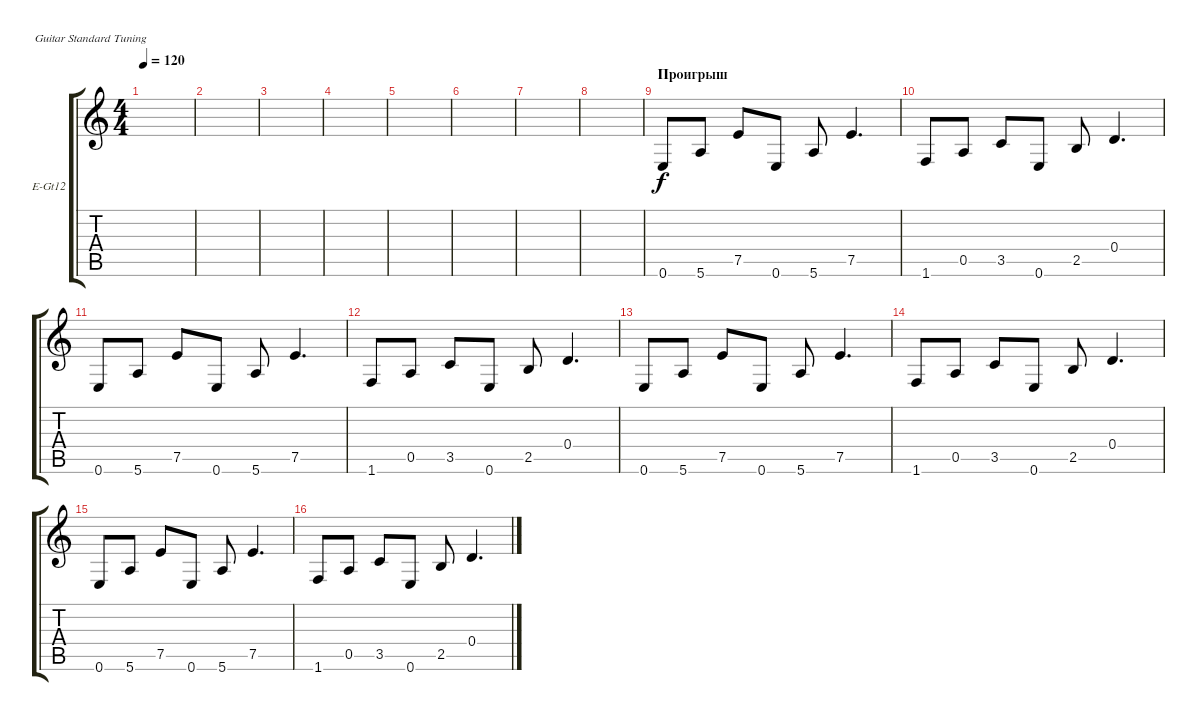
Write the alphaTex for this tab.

\defaultSystemsLayout 4
\bracketExtendMode groupsimilarinstruments
\firstSystemTrackNameOrientation horizontal
\otherSystemsTrackNameOrientation horizontal
\track ("12 St. Electric Guitar" "E-Gt12") {instrument electricguitarclean}
\staff {score tabs}
\tuning (E4 B3 G3 D3 A2 E2)
\ts (4 4)
\tempo 120
\clef g2
\ks c
|
|
|
|
|
|
|
|
\section ("" "Проигрыш")
0.6.8 5.6.8 7.5.8 0.6.8 5.6.8 7.5.4{d} |
1.6.8 0.5.8 3.5.8 0.6.8 2.5.8 0.4.4{d} |
0.6.8 5.6.8 7.5.8 0.6.8 5.6.8 7.5.4{d} |
1.6.8 0.5.8 3.5.8 0.6.8 2.5.8 0.4.4{d} |
0.6.8 5.6.8 7.5.8 0.6.8 5.6.8 7.5.4{d} |
1.6.8 0.5.8 3.5.8 0.6.8 2.5.8 0.4.4{d} |
0.6.8 5.6.8 7.5.8 0.6.8 5.6.8 7.5.4{d} |
1.6.8 0.5.8 3.5.8 0.6.8 2.5.8 0.4.4{d}
